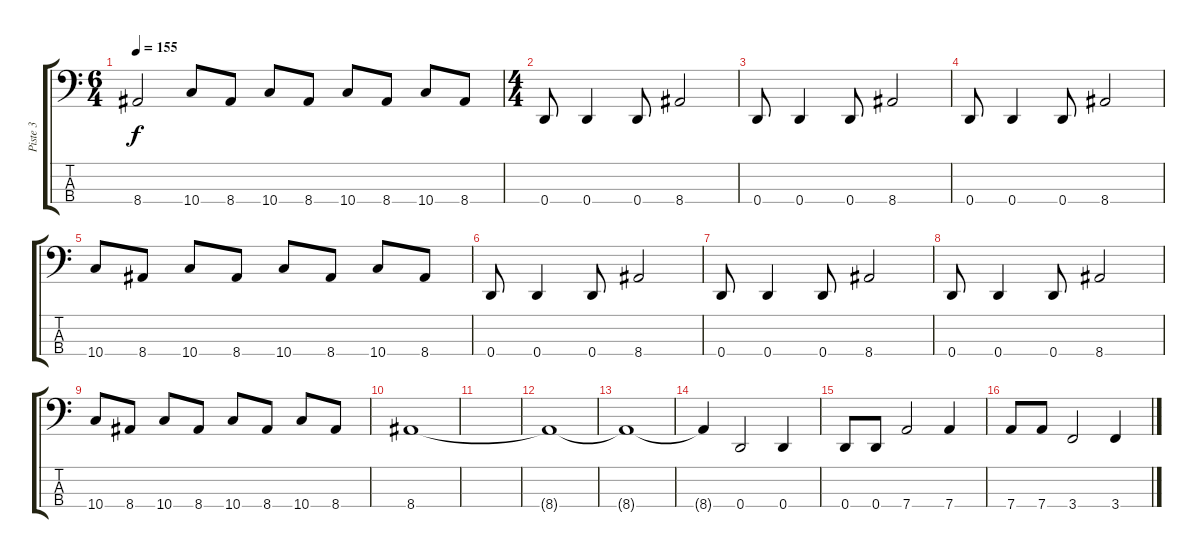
\track ("Piste 3" "Piste 3") {instrument electricbassfinger}
\staff {score tabs}
\tuning (G2 D2 A1 D1) {hide}
\ts (6 4)
\tempo 155
\clef f4
\ks c
8.4.2{dy f} 10.4.8 8.4.8 10.4.8 8.4.8 10.4.8 8.4.8 10.4.8 8.4.8 |
\ts (4 4)
0.4.8 0.4.4 0.4.8 8.4.2 |
0.4.8 0.4.4 0.4.8 8.4.2 |
0.4.8 0.4.4 0.4.8 8.4.2 |
10.4.8 8.4.8 10.4.8 8.4.8 10.4.8 8.4.8 10.4.8 8.4.8 |
0.4.8 0.4.4 0.4.8 8.4.2 |
0.4.8 0.4.4 0.4.8 8.4.2 |
0.4.8 0.4.4 0.4.8 8.4.2 |
10.4.8 8.4.8 10.4.8 8.4.8 10.4.8 8.4.8 10.4.8 8.4.8 |
8.4.1 |
|
8.4{t}.1 |
8.4{t}.1 |
8.4{t}.4 0.4.2 0.4.4 |
0.4.8 0.4.8 7.4.2 7.4.4 |
7.4.8 7.4.8 3.4.2 3.4.4
